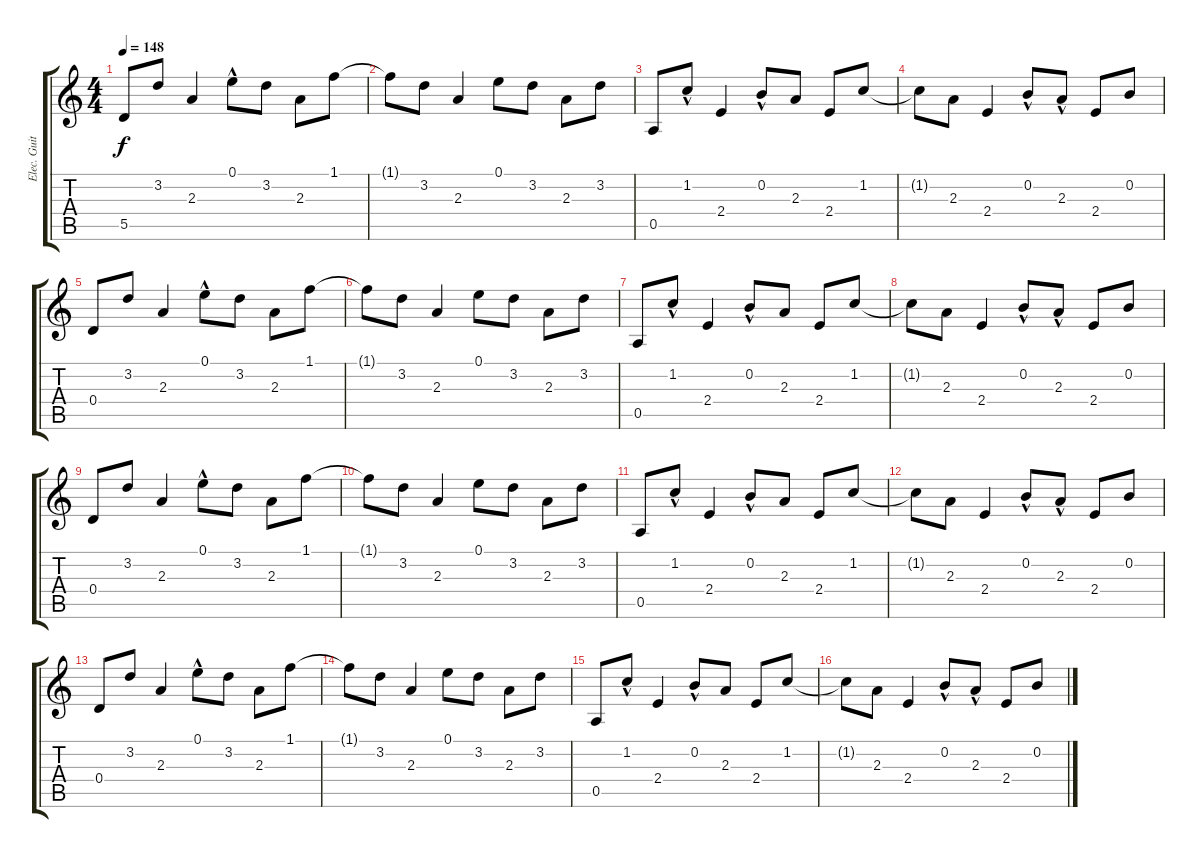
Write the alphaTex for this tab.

\track ("Elec. Guitar" "Elec. Guit") {instrument electricguitarclean}
\staff {score tabs}
\tuning (E4 B3 G3 D3 A2 E2) {hide}
\ts (4 4)
\tempo 148
\clef g2
\ks c
5.5.8{dy f instrument electricguitarclean} 3.2.8 2.3.4 0.1{hac}.8 3.2.8 2.3.8 1.1.8 |
1.1{t}.8 3.2.8 2.3.4 0.1.8 3.2.8 2.3.8 3.2.8 |
0.5.8 1.2{hac}.8 2.4.4 0.2{hac}.8 2.3.8 2.4.8 1.2.8 |
1.2{t}.8 2.3.8 2.4.4 0.2{hac}.8 2.3{hac}.8 2.4.8 0.2.8 |
0.4.8 3.2.8 2.3.4 0.1{hac}.8 3.2.8 2.3.8 1.1.8 |
1.1{t}.8 3.2.8 2.3.4 0.1.8 3.2.8 2.3.8 3.2.8 |
0.5.8 1.2{hac}.8 2.4.4 0.2{hac}.8 2.3.8 2.4.8 1.2.8 |
1.2{t}.8 2.3.8 2.4.4 0.2{hac}.8 2.3{hac}.8 2.4.8 0.2.8 |
0.4.8 3.2.8 2.3.4 0.1{hac}.8 3.2.8 2.3.8 1.1.8 |
1.1{t}.8 3.2.8 2.3.4 0.1.8 3.2.8 2.3.8 3.2.8 |
0.5.8 1.2{hac}.8 2.4.4 0.2{hac}.8 2.3.8 2.4.8 1.2.8 |
1.2{t}.8 2.3.8 2.4.4 0.2{hac}.8 2.3{hac}.8 2.4.8 0.2.8 |
0.4.8 3.2.8 2.3.4 0.1{hac}.8 3.2.8 2.3.8 1.1.8 |
1.1{t}.8 3.2.8 2.3.4 0.1.8 3.2.8 2.3.8 3.2.8 |
0.5.8 1.2{hac}.8 2.4.4 0.2{hac}.8 2.3.8 2.4.8 1.2.8 |
1.2{t}.8 2.3.8 2.4.4 0.2{hac}.8 2.3{hac}.8 2.4.8 0.2.8
